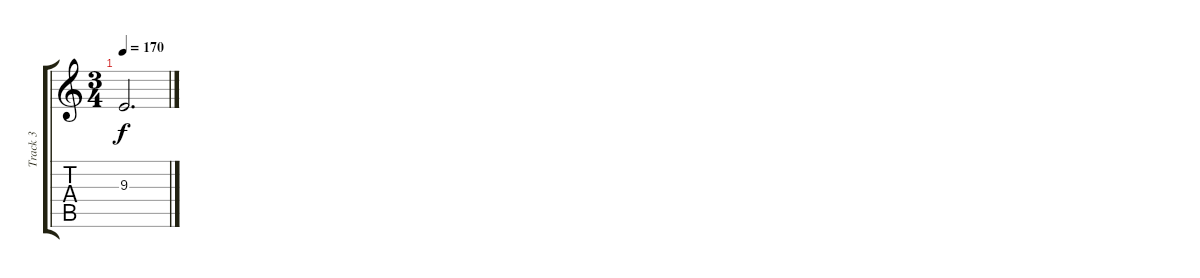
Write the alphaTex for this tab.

\track ("Track 3" "Track 3") {instrument flute}
\staff {score tabs}
\tuning (E4 B3 G3 D3 A2 E2) {hide}
\ts (3 4)
\tempo 170
\clef g2
\ks c
9.3{t}.2{d dy f}
